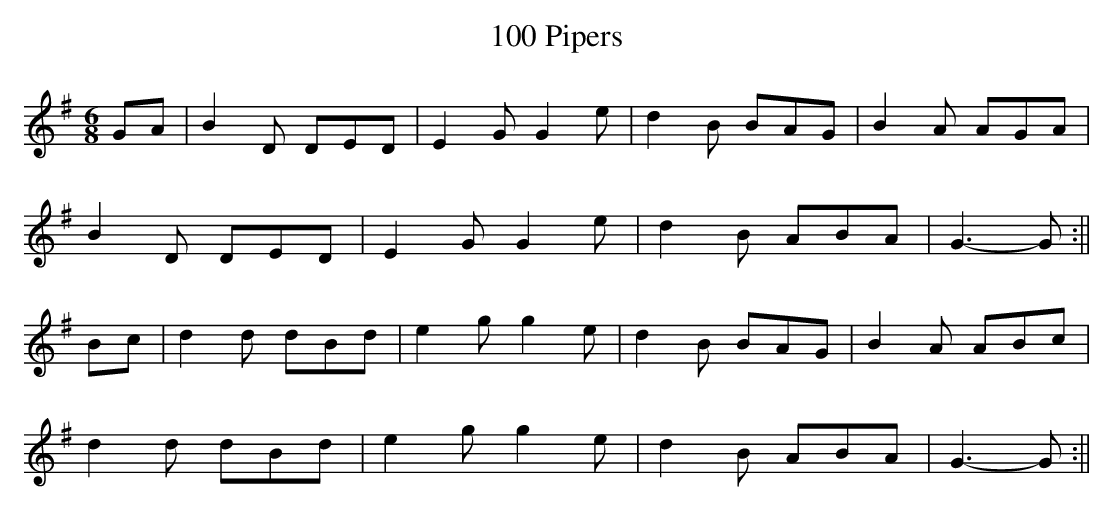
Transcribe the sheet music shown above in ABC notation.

X:1
T:100 Pipers
M:6/8
L:1/8
K:G
GA|B2 D DED|E2 G G2 e|d2 B BAG|B2 A AGA|
B2 D DED|E2 G G2 e|d2 B ABA|G3-G:||
Bc|d2 d dBd|e2 g g2 e|d2 B BAG|B2 A ABc|
d2 d dBd|e2 g g2 e|d2 B ABA|G3-G:||
